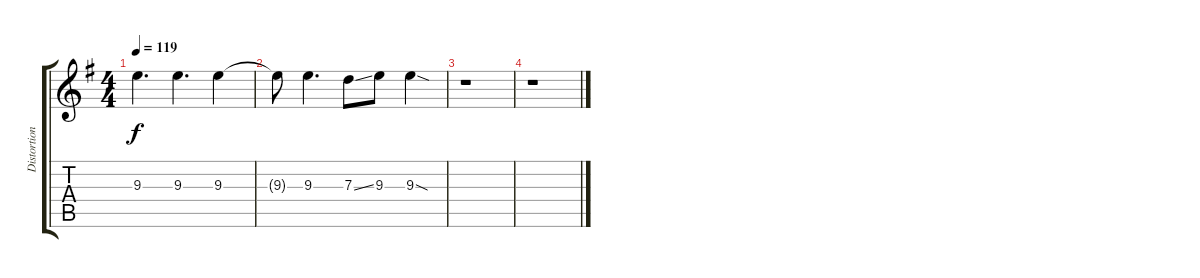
\track ("Distortion 6" "Distortion") {instrument distortionguitar}
\staff {score tabs}
\tuning (E4 B3 G3 D3 A2 E2) {hide}
\ts (4 4)
\tempo 119
\clef g2
\ks g
9.3.4{d dy f} 9.3.4{d} 9.3.4 |
9.3{t}.8 9.3.4{d} 7.3{ss}.8 9.3.8 9.3{sod}.4 |
r.1 |
r.1
